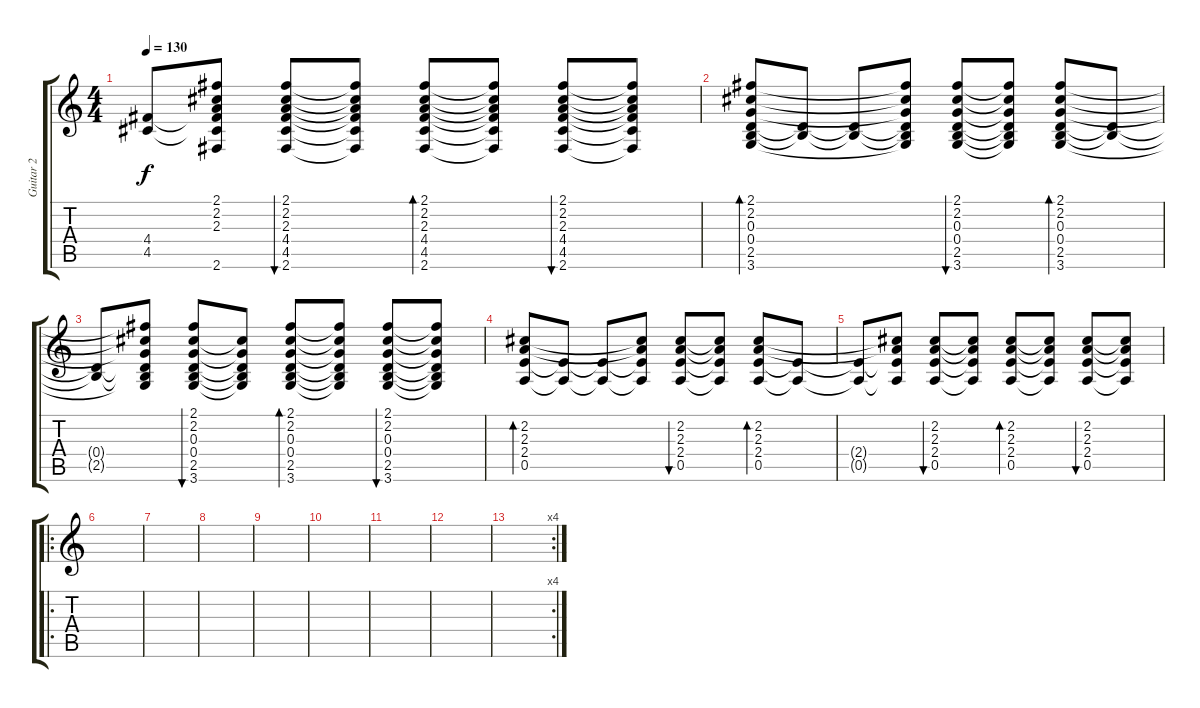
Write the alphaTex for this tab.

\track ("Guitar 2" "Guitar 2") {instrument acousticguitarsteel}
\staff {score tabs}
\tuning (E4 B3 G3 D3 A2 E2) {hide}
\ts (4 4)
\tempo 130
\clef g2
\ks c
(4.4{t} 4.5{t}).8{dy f} (2.1{t} 2.2{t} 2.3{t} 4.4{t} 4.5{t} 2.6{t}).8 (2.1 2.2 2.3 4.4 4.5 2.6).8{bu 60} (2.1{t} 2.2{t} 2.3{t} 4.4{t} 4.5{t} 2.6{t}).8 (2.1 2.2 2.3 4.4 4.5 2.6).8{bd 60} (2.1{t} 2.2{t} 2.3{t} 4.4{t} 4.5{t} 2.6{t}).8 (2.1 2.2 2.3 4.4 4.5 2.6).8{bu 60} (2.1{t} 2.2{t} 2.3{t} 4.4{t} 4.5{t} 2.6{t}).8 |
(2.1 2.2 0.3 0.4 2.5 3.6).8{bd 60} (0.4{t} 2.5{t}).8 (0.4{t} 2.5{t}).8 (2.1{t} 2.2{t} 0.3{t} 0.4{t} 2.5{t} 3.6{t}).8 (2.1 2.2 0.3 0.4 2.5 3.6).8{bu 60} (2.1{t} 2.2{t} 0.3{t} 0.4{t} 2.5{t} 3.6{t}).8 (2.1 2.2 0.3 0.4 2.5 3.6).8{bd 60} (0.4{t} 2.5{t}).8 |
(0.4{t} 2.5{t}).8 (2.1{t} 2.2{t} 0.3{t} 0.4{t} 2.5{t} 3.6{t}).8 (2.1 2.2 0.3 0.4 2.5 3.6).8{bu 60} (2.2{t} 0.3{t} 0.4{t} 2.5{t} 3.6{t}).8 (2.1 2.2 0.3 0.4 2.5 3.6).8{bd 60} (2.1{t} 2.2{t} 0.3{t} 0.4{t} 2.5{t} 3.6{t}).8 (2.1 2.2 0.3 0.4 2.5 3.6).8{bu 60} (2.1{t} 2.2{t} 0.3{t} 0.4{t} 2.5{t} 3.6{t}).8 |
(2.2 2.3 2.4 0.5).8{bd 60} (2.4{t} 0.5{t}).8 (2.4{t} 0.5{t}).8 (2.2{t} 2.3{t} 2.4{t} 0.5{t}).8 (2.2 2.3 2.4 0.5).8{bu 60} (2.2{t} 2.3{t} 2.4{t} 0.5{t}).8 (2.2 2.3 2.4 0.5).8{bd 60} (2.4{t} 0.5{t}).8 |
(2.4{t} 0.5{t}).8 (2.2{t} 2.3{t} 2.4{t} 0.5{t}).8 (2.2 2.3 2.4 0.5).8{bu 60} (2.2{t} 2.3{t} 2.4{t} 0.5{t}).8 (2.2 2.3 2.4 0.5).8{bd 60} (2.2{t} 2.3{t} 2.4{t} 0.5{t}).8 (2.2 2.3 2.4 0.5).8{bu 60} (2.2{t} 2.3{t} 2.4{t} 0.5{t}).8 |
\ro
|
|
|
|
|
|
|
\rc 4
